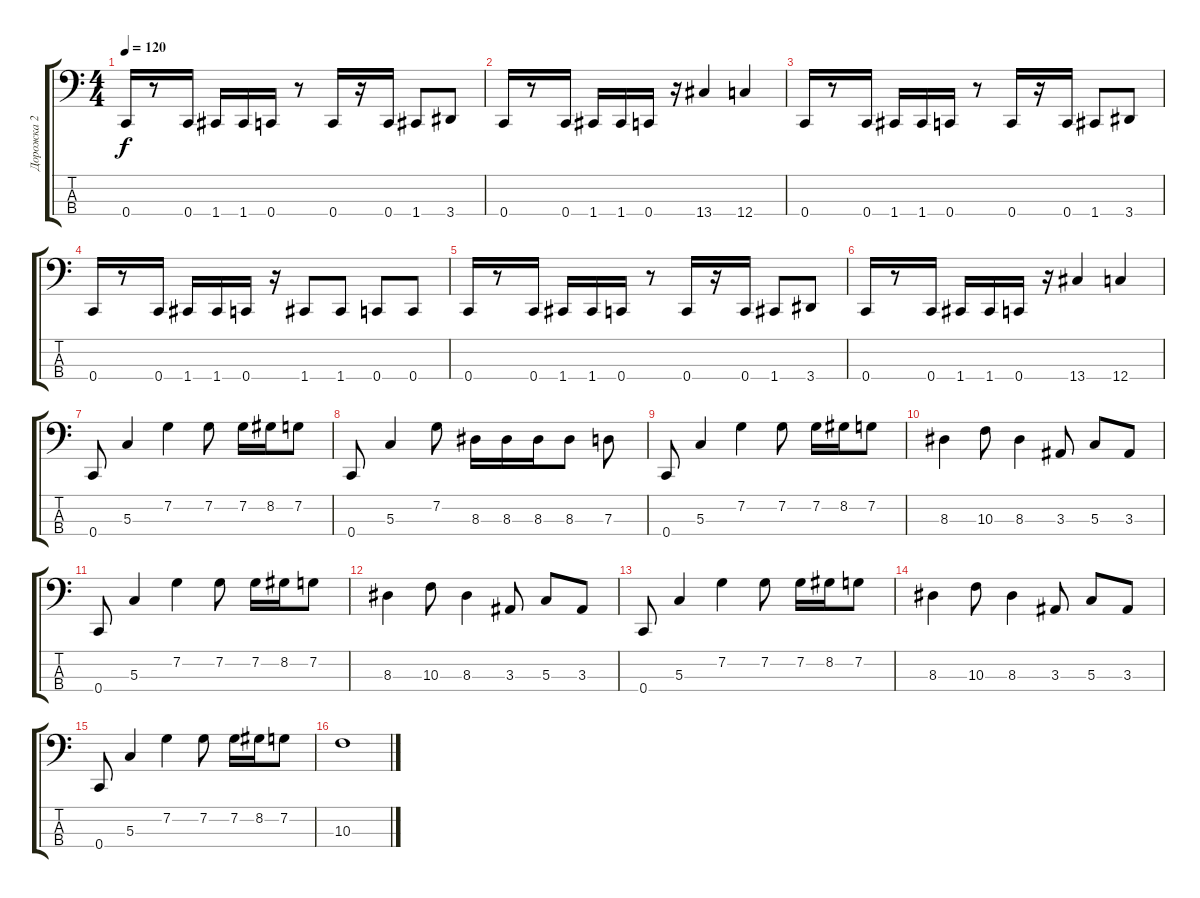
\track ("Дорожка 2" "Дорожка 2") {instrument electricbasspick}
\staff {score tabs}
\tuning (F2 C2 G1 C1) {hide}
\ts (4 4)
\tempo 120
\clef f4
\ks c
0.4.16{dy f} r.8 0.4.16 1.4.16 1.4.16 0.4.16 r.8 0.4.16 r.16 0.4.16 1.4.8 3.4.8 |
0.4.16 r.8 0.4.16 1.4.16 1.4.16 0.4.16 r.16 13.4.4 12.4.4 |
0.4.16 r.8 0.4.16 1.4.16 1.4.16 0.4.16 r.8 0.4.16 r.16 0.4.16 1.4.8 3.4.8 |
0.4.16 r.8 0.4.16 1.4.16 1.4.16 0.4.16 r.16 1.4.8 1.4.8 0.4.8 0.4.8 |
0.4.16 r.8 0.4.16 1.4.16 1.4.16 0.4.16 r.8 0.4.16 r.16 0.4.16 1.4.8 3.4.8 |
0.4.16 r.8 0.4.16 1.4.16 1.4.16 0.4.16 r.16 13.4.4 12.4.4 |
0.4.8 5.3.4 7.2.4 7.2.8 7.2.16 8.2.16 7.2.8 |
0.4.8 5.3.4 7.2.8 8.3.16 8.3.16 8.3.16 8.3.8 7.3.8 |
0.4.8 5.3.4 7.2.4 7.2.8 7.2.16 8.2.16 7.2.8 |
8.3.4 10.3.8 8.3.4 3.3.8 5.3.8 3.3.8 |
0.4.8 5.3.4 7.2.4 7.2.8 7.2.16 8.2.16 7.2.8 |
8.3.4 10.3.8 8.3.4 3.3.8 5.3.8 3.3.8 |
0.4.8 5.3.4 7.2.4 7.2.8 7.2.16 8.2.16 7.2.8 |
8.3.4 10.3.8 8.3.4 3.3.8 5.3.8 3.3.8 |
0.4.8 5.3.4 7.2.4 7.2.8 7.2.16 8.2.16 7.2.8 |
10.3.1
